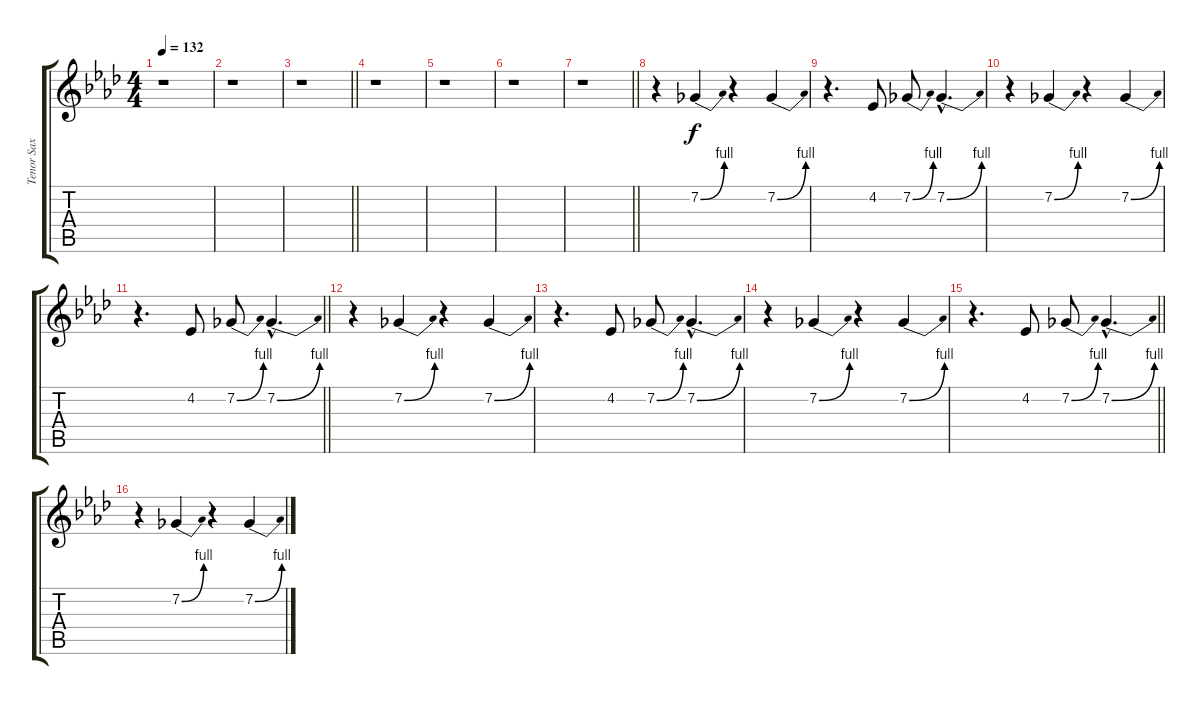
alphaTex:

\track ("Tenor Sax - Lenny Pickett" "Tenor Sax ") {instrument tenorsax}
\staff {score tabs}
\tuning (E4 B3 G3 D3 A2 E2) {hide}
\ts (4 4)
\tempo 132
\clef g2
\ks ab
r.1{dy f} |
r.1 |
\barLineRight lightlight
r.1 |
r.1 |
r.1 |
r.1 |
\barLineRight lightlight
r.1 |
r.4{volume 11} 7.2{be (bend 0 0 60 4)}.4 r.4 7.2{be (bend 0 0 60 4)}.4 |
r.4{d} 4.2.8 7.2{be (bend 0 0 60 4)}.8 7.2{be (bend 0 0 60 4) hac}.4{d} |
r.4 7.2{be (bend 0 0 60 4)}.4 r.4 7.2{be (bend 0 0 60 4)}.4 |
\barLineRight lightlight
r.4{d} 4.2.8 7.2{be (bend 0 0 60 4)}.8 7.2{be (bend 0 0 60 4) hac}.4{d} |
r.4 7.2{be (bend 0 0 60 4)}.4 r.4 7.2{be (bend 0 0 60 4)}.4 |
r.4{d} 4.2.8 7.2{be (bend 0 0 60 4)}.8 7.2{be (bend 0 0 60 4) hac}.4{d} |
r.4 7.2{be (bend 0 0 60 4)}.4 r.4 7.2{be (bend 0 0 60 4)}.4 |
\barLineRight lightlight
r.4{d} 4.2.8 7.2{be (bend 0 0 60 4)}.8 7.2{be (bend 0 0 60 4) hac}.4{d} |
r.4 7.2{be (bend 0 0 60 4)}.4 r.4 7.2{be (bend 0 0 60 4)}.4
